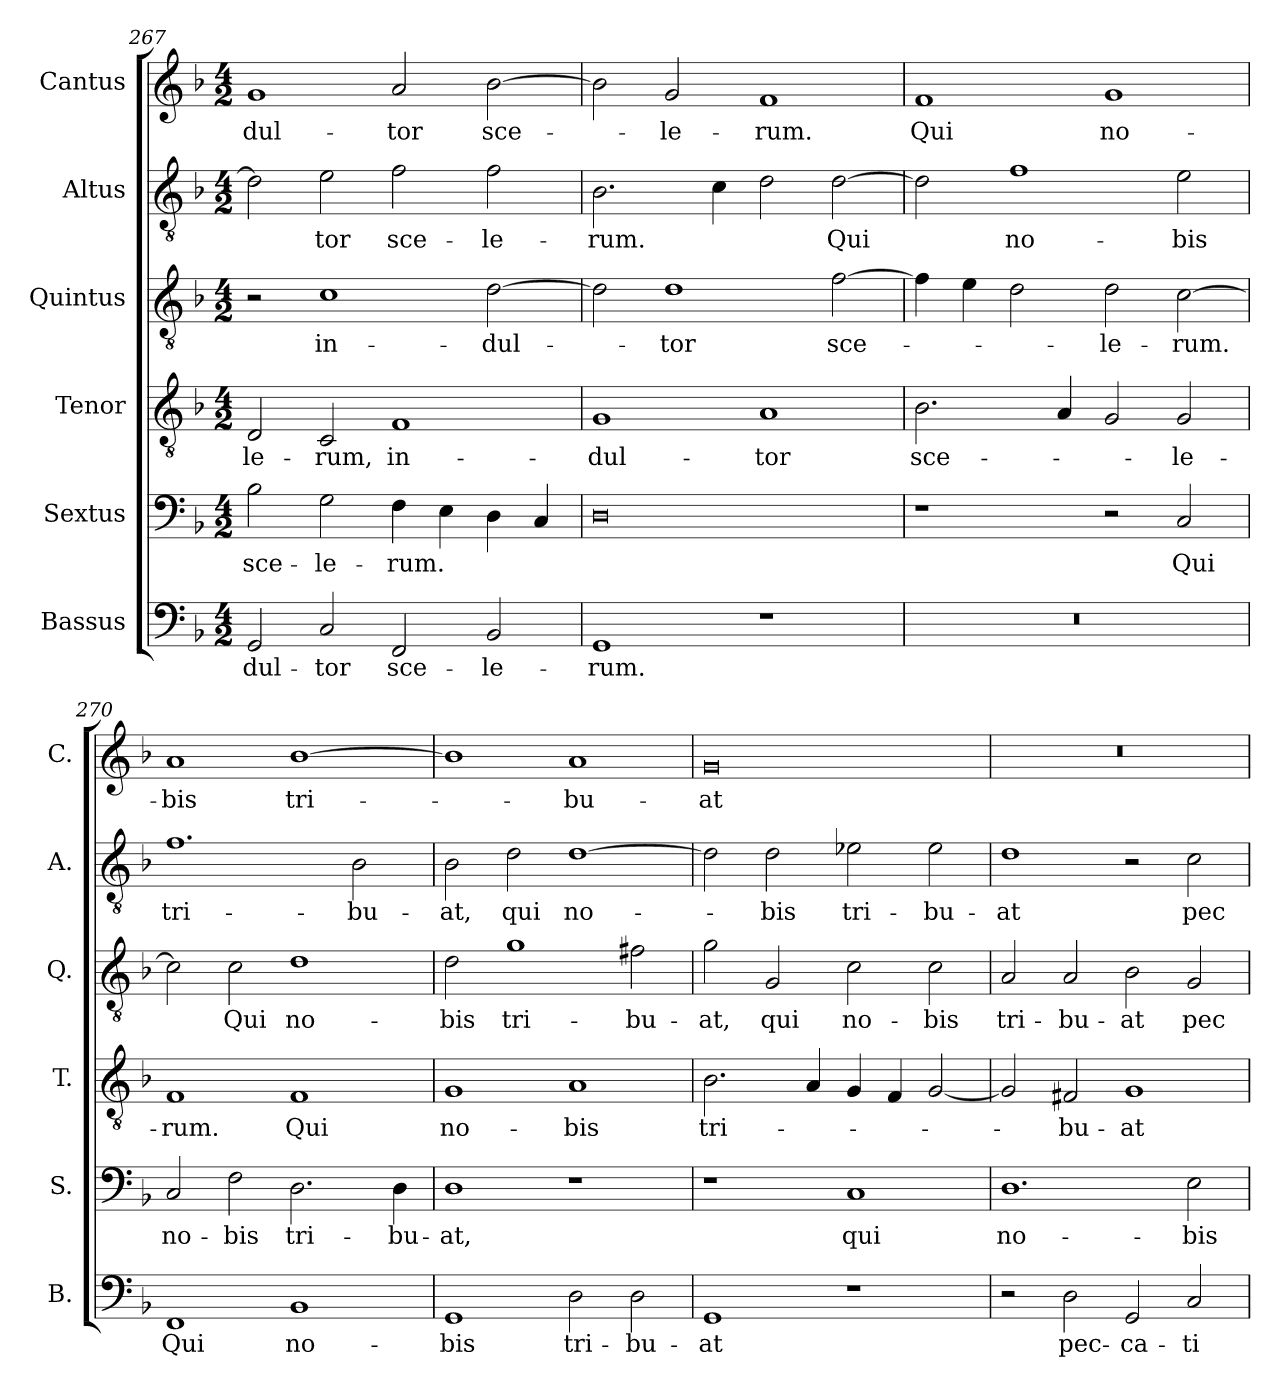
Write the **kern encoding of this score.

**kern	**text	**kern	**text	**kern	**text	**kern	**text	**kern	**text	**kern	**text
*part6	*part6	*part5	*part5	*part4	*part4	*part3	*part3	*part2	*part2	*part1	*part1
*staff6	*staff6	*staff5	*staff5	*staff4	*staff4	*staff3	*staff3	*staff2	*staff2	*staff1	*staff1
*I"Bassus	*	*I"Sextus	*	*I"Tenor	*	*I"Quintus	*	*I"Altus	*	*I"Cantus	*
*I'B.	*	*I'S.	*	*I'T.	*	*I'Q.	*	*I'A.	*	*I'C.	*
*clefF4	*	*clefF4	*	*clefGv2	*	*clefGv2	*	*clefGv2	*	*clefG2	*
*k[b-]	*	*k[b-]	*	*k[b-]	*	*k[b-]	*	*k[b-]	*	*k[b-]	*
*F:	*	*F:	*	*F:	*	*F:	*	*F:	*	*F:	*
*M4/2	*	*M4/2	*	*M4/2	*	*M4/2	*	*M4/2	*	*M4/2	*
=267	=267	=267	=267	=267	=267	=267	=267	=267	=267	=267	=267
!	!LO:LY:b	!	!LO:LY:b	!	!LO:LY:b	!	!	!	!	!	!LO:LY:b
2GG/	-dul-	2B-\	sce-	2D/	-le-	2r	.	2d\]	.	1g	-dul-
!	!LO:LY:b	!	!LO:LY:b	!	!LO:LY:b	!	!LO:LY:b	!	!LO:LY:b	!	!
2C/	-tor	2G\	-le-	2C/	-rum,	1c	in-	2e\	-tor	.	.
!	!LO:LY:b	!	!LO:LY:b	!	!LO:LY:b	!	!	!	!LO:LY:b	!	!LO:LY:b
2FF/	sce-	4F\	-rum.	1F	in-	.	.	2f\	sce-	2a/	-tor
.	.	4E\	.	.	.	.	.	.	.	.	.
!	!LO:LY:b	!	!	!	!	!	!LO:LY:b	!	!LO:LY:b	!	!LO:LY:b
2BB-/	-le-	4D\	.	.	.	[2d\	-dul-	2f\	-le-	[2b-\	sce-
.	.	4C/	.	.	.	.	.	.	.	.	.
=268	=268	=268	=268	=268	=268	=268	=268	=268	=268	=268	=268
!	!LO:LY:b	!	!	!	!LO:LY:b	!	!	!	!LO:LY:b	!	!
1GG	-rum.	0D	.	1G	-dul-	2d\]	.	2.B-\	-rum.	2b-\]	.
!	!	!	!	!	!	!	!LO:LY:b	!	!	!	!LO:LY:b
.	.	.	.	.	.	1d	-tor	.	.	2g/	-le-
.	.	.	.	.	.	.	.	4c\	.	.	.
!	!	!	!	!	!LO:LY:b	!	!	!	!	!	!LO:LY:b
1r	.	.	.	1A	-tor	.	.	2d\	.	1f	-rum.
!	!	!	!	!	!	!	!LO:LY:b	!	!LO:LY:b	!	!
.	.	.	.	.	.	[2f\	sce-	[2d\	Qui	.	.
=269	=269	=269	=269	=269	=269	=269	=269	=269	=269	=269	=269
!	!	!	!	!	!LO:LY:b	!	!	!	!	!	!LO:LY:b
0r	.	1r	.	2.B-\	sce-	4f\]	.	2d\]	.	1f	Qui
.	.	.	.	.	.	4e\	.	.	.	.	.
!	!	!	!	!	!	!	!	!	!LO:LY:b	!	!
.	.	.	.	.	.	2d\	.	1f	no-	.	.
.	.	.	.	4A/	.	.	.	.	.	.	.
!	!	!	!	!	!	!	!LO:LY:b	!	!	!	!LO:LY:b
.	.	2r	.	2G/	.	2d\	-le-	.	.	1g	no-
!	!	!	!LO:LY:b	!	!LO:LY:b	!	!LO:LY:b	!	!LO:LY:b	!	!
.	.	2C/	Qui	2G/	-le-	[2c\	-rum.	2e\	-bis	.	.
=270	=270	=270	=270	=270	=270	=270	=270	=270	=270	=270	=270
!	!LO:LY:b	!	!LO:LY:b	!	!LO:LY:b	!	!	!	!LO:LY:b	!	!LO:LY:b
1FF	Qui	2C/	no-	1F	-rum.	2c\]	.	1.f	tri-	1a	-bis
!	!	!	!LO:LY:b	!	!	!	!LO:LY:b	!	!	!	!
.	.	2F\	-bis	.	.	2c\	Qui	.	.	.	.
!	!LO:LY:b	!	!LO:LY:b	!	!LO:LY:b	!	!LO:LY:b	!	!	!	!LO:LY:b
1BB-	no-	2.D\	tri-	1F	Qui	1d	no-	.	.	[1b-	tri-
!	!	!	!	!	!	!	!	!	!LO:LY:b	!	!
.	.	.	.	.	.	.	.	2B-\	-bu-	.	.
!	!	!	!LO:LY:b	!	!	!	!	!	!	!	!
.	.	4D\	-bu-	.	.	.	.	.	.	.	.
!!LO:PB:g=z
=271	=271	=271	=271	=271	=271	=271	=271	=271	=271	=271	=271
!	!LO:LY:b	!	!LO:LY:b	!	!LO:LY:b	!	!LO:LY:b	!	!LO:LY:b	!	!
1GG	-bis	1D	-at,	1G	no-	2d\	-bis	2B-\	-at,	1b-]	.
!	!	!	!	!	!	!	!LO:LY:b	!	!LO:LY:b	!	!
.	.	.	.	.	.	1g	tri-	2d\	qui	.	.
!	!LO:LY:b	!	!	!	!LO:LY:b	!	!	!	!LO:LY:b	!	!LO:LY:b
2D\	tri-	1r	.	1A	-bis	.	.	[1d	no-	1a	-bu-
!	!LO:LY:b	!	!	!	!	!	!LO:LY:b	!	!	!	!
2D\	-bu-	.	.	.	.	2f#X\	-bu-	.	.	.	.
=272	=272	=272	=272	=272	=272	=272	=272	=272	=272	=272	=272
!	!LO:LY:b	!	!	!	!LO:LY:b	!	!LO:LY:b	!	!	!	!LO:LY:b
1GG	-at	1r	.	2.B-\	tri-	2g\	-at,	2d\]	.	0g	-at
!	!	!	!	!	!	!	!LO:LY:b	!	!LO:LY:b	!	!
.	.	.	.	.	.	2G/	qui	2d\	-bis	.	.
.	.	.	.	4A/	.	.	.	.	.	.	.
!	!	!	!LO:LY:b	!	!	!	!LO:LY:b	!	!LO:LY:b	!	!
1r	.	1C	qui	4G/	.	2c\	no-	2e-X\	tri-	.	.
.	.	.	.	4F/	.	.	.	.	.	.	.
!	!	!	!	!	!	!	!LO:LY:b	!	!LO:LY:b	!	!
.	.	.	.	[2G/	.	2c\	-bis	2e-\	-bu-	.	.
=273	=273	=273	=273	=273	=273	=273	=273	=273	=273	=273	=273
!	!	!	!LO:LY:b	!	!	!	!LO:LY:b	!	!LO:LY:b	!	!
2r	.	1.D	no-	2G/]	.	2A/	tri-	1d	-at	0r	.
!	!LO:LY:b	!	!	!	!LO:LY:b	!	!LO:LY:b	!	!	!	!
2D\	pec-	.	.	2F#X/	-bu-	2A/	-bu-	.	.	.	.
!	!LO:LY:b	!	!	!	!LO:LY:b	!	!LO:LY:b	!	!	!	!
2GG/	-ca-	.	.	1G	-at	2B-\	-at	2r	.	.	.
!	!LO:LY:b	!	!LO:LY:b	!	!	!	!LO:LY:b	!	!LO:LY:b	!	!
2C/	-ti	2E\	-bis	.	.	2G/	pec-	2c\	pec-	.	.
=	=	=	=	=	=	=	=	=	=	=	=
*-	*-	*-	*-	*-	*-	*-	*-	*-	*-	*-	*-
